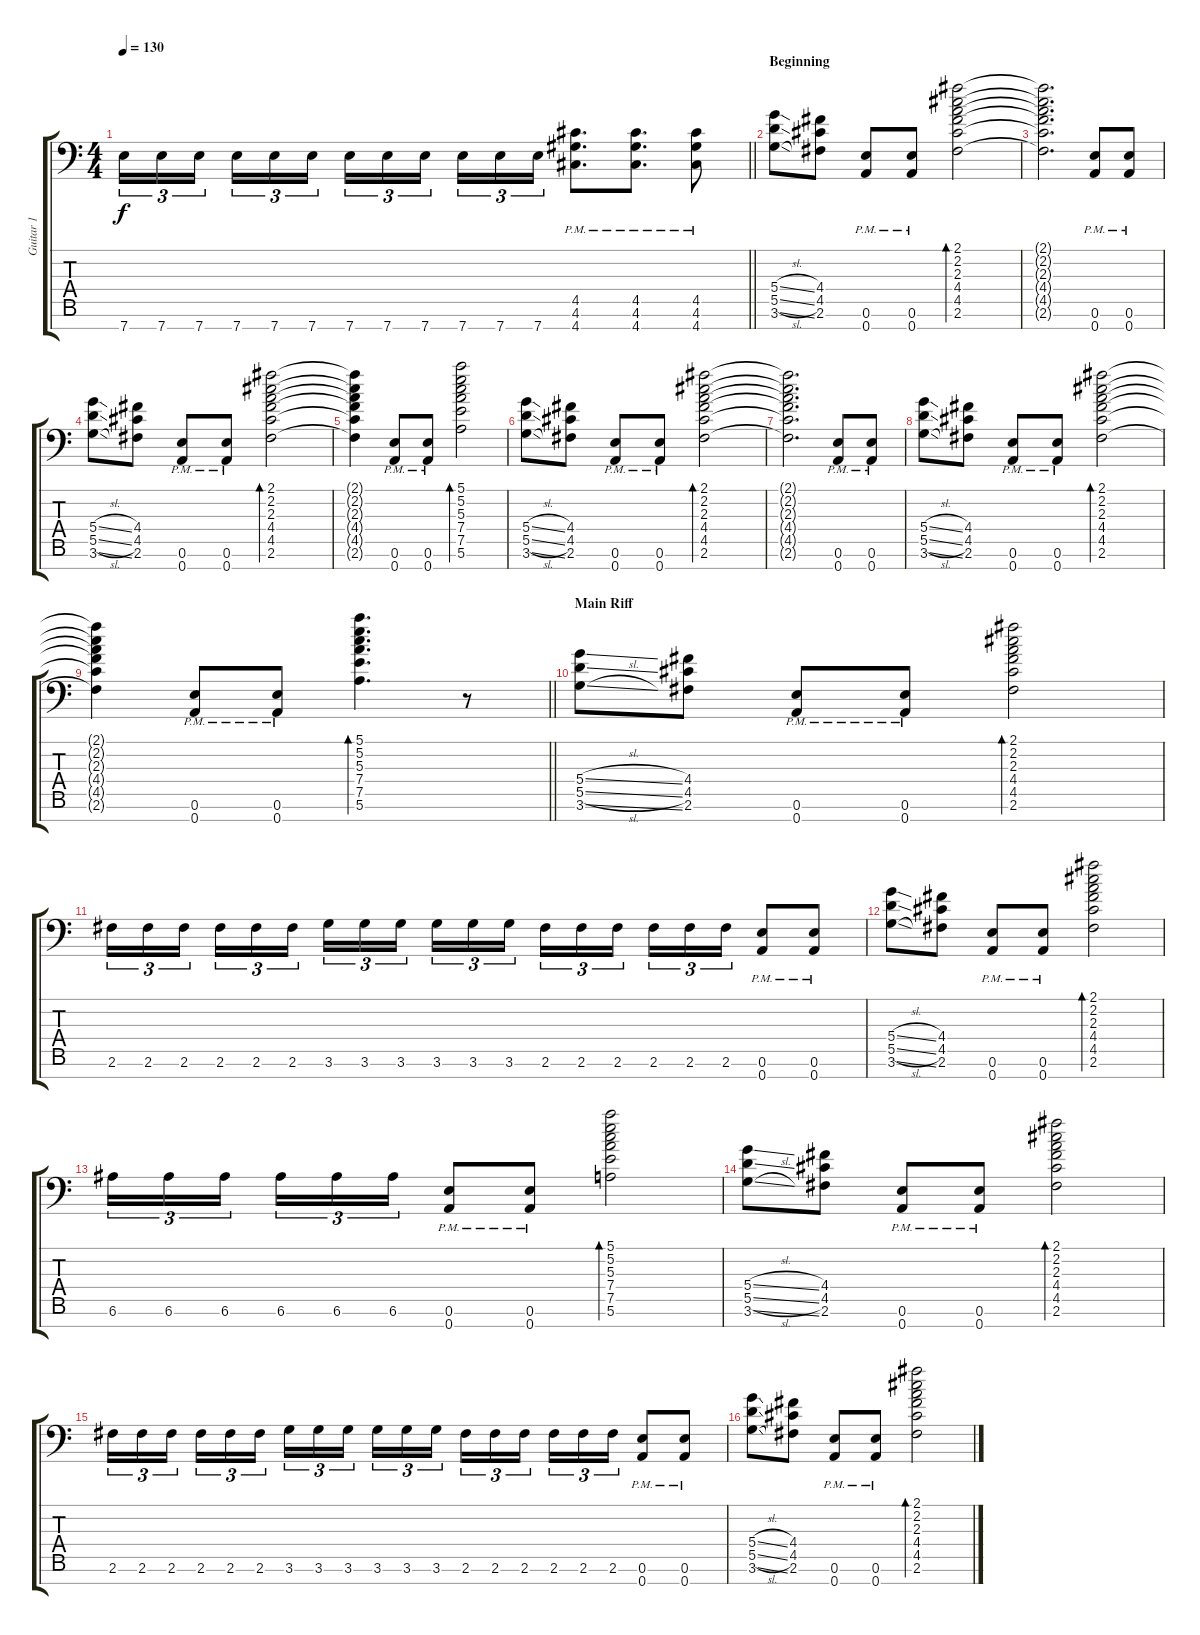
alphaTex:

\track ("Guitar 1" "Guitar 1") {instrument overdrivenguitar}
\staff {score tabs}
\tuning (E4 B3 G3 D3 A2 E2 A1) {hide}
\ts (4 4)
\tempo 130
\clef f4
\barLineRight lightlight
\ks c
7.7.16{tu (3 2) dy f} 7.7.16{tu (3 2)} 7.7.16{tu (3 2) beam splitsecondary} 7.7.16{tu (3 2)} 7.7.16{tu (3 2)} 7.7.16{tu (3 2)} 7.7.16{tu (3 2)} 7.7.16{tu (3 2)} 7.7.16{tu (3 2) beam splitsecondary} 7.7.16{tu (3 2)} 7.7.16{tu (3 2)} 7.7.16{tu (3 2)} (4.5{pm} 4.6{pm} 4.7{pm}).8{d} (4.5{pm} 4.6{pm} 4.7{pm}).8{d} (4.5{pm} 4.6{pm} 4.7{pm}).8 |
\section ("" "Beginning")
(5.4{sl} 5.5{sl} 3.6{sl}).8{volume 14} (4.4 4.5 2.6).8 (0.6{pm} 0.7{pm}).8 (0.6{pm} 0.7{pm}).8 (2.1 2.2 2.3 4.4 4.5 2.6).2{bd 60} |
(2.1{t} 2.2{t} 2.3{t} 4.4{t} 4.5{t} 2.6{t}).2{d} (0.6{pm} 0.7{pm}).8 (0.6{pm} 0.7{pm}).8 |
(5.4{sl} 5.5{sl} 3.6{sl}).8 (4.4 4.5 2.6).8 (0.6{pm} 0.7{pm}).8 (0.6{pm} 0.7{pm}).8 (2.1 2.2 2.3 4.4 4.5 2.6).2{bd 60} |
(2.1{t} 2.2{t} 2.3{t} 4.4{t} 4.5{t} 2.6{t}).4 (0.6{pm} 0.7{pm}).8 (0.6{pm} 0.7{pm}).8 (5.1 5.2 5.3 7.4 7.5 5.6).2{bd 60} |
(5.4{sl} 5.5{sl} 3.6{sl}).8 (4.4 4.5 2.6).8 (0.6{pm} 0.7{pm}).8 (0.6{pm} 0.7{pm}).8 (2.1 2.2 2.3 4.4 4.5 2.6).2{bd 60} |
(2.1{t} 2.2{t} 2.3{t} 4.4{t} 4.5{t} 2.6{t}).2{d} (0.6{pm} 0.7{pm}).8 (0.6{pm} 0.7{pm}).8 |
(5.4{sl} 5.5{sl} 3.6{sl}).8 (4.4 4.5 2.6).8 (0.6{pm} 0.7{pm}).8 (0.6{pm} 0.7{pm}).8 (2.1 2.2 2.3 4.4 4.5 2.6).2{bd 60} |
\barLineRight lightlight
(2.1{t} 2.2{t} 2.3{t} 4.4{t} 4.5{t} 2.6{t}).4 (0.6{pm} 0.7{pm}).8 (0.6{pm} 0.7{pm}).8 (5.1 5.2 5.3 7.4 7.5 5.6).4{d bd 60} r.8 |
\section ("" "Main Riff")
(5.4{sl} 5.5{sl} 3.6{sl}).8 (4.4 4.5 2.6).8 (0.6{pm} 0.7{pm}).8 (0.6{pm} 0.7{pm}).8 (2.1 2.2 2.3 4.4 4.5 2.6).2{bd 60} |
2.6.16{tu (3 2)} 2.6.16{tu (3 2)} 2.6.16{tu (3 2) beam splitsecondary} 2.6.16{tu (3 2)} 2.6.16{tu (3 2)} 2.6.16{tu (3 2)} 3.6.16{tu (3 2)} 3.6.16{tu (3 2)} 3.6.16{tu (3 2) beam splitsecondary} 3.6.16{tu (3 2)} 3.6.16{tu (3 2)} 3.6.16{tu (3 2)} 2.6.16{tu (3 2)} 2.6.16{tu (3 2)} 2.6.16{tu (3 2) beam splitsecondary} 2.6.16{tu (3 2)} 2.6.16{tu (3 2)} 2.6.16{tu (3 2)} (0.6{pm} 0.7{pm}).8 (0.6{pm} 0.7{pm}).8 |
(5.4{sl} 5.5{sl} 3.6{sl}).8 (4.4 4.5 2.6).8 (0.6{pm} 0.7{pm}).8 (0.6{pm} 0.7{pm}).8 (2.1 2.2 2.3 4.4 4.5 2.6).2{bd 60} |
6.6.16{tu (3 2)} 6.6.16{tu (3 2)} 6.6.16{tu (3 2) beam splitsecondary} 6.6.16{tu (3 2)} 6.6.16{tu (3 2)} 6.6.16{tu (3 2)} (0.6{pm} 0.7{pm}).8 (0.6{pm} 0.7{pm}).8 (5.1 5.2 5.3 7.4 7.5 5.6).2{bd 60} |
(5.4{sl} 5.5{sl} 3.6{sl}).8 (4.4 4.5 2.6).8 (0.6{pm} 0.7{pm}).8 (0.6{pm} 0.7{pm}).8 (2.1 2.2 2.3 4.4 4.5 2.6).2{bd 60} |
2.6.16{tu (3 2)} 2.6.16{tu (3 2)} 2.6.16{tu (3 2) beam splitsecondary} 2.6.16{tu (3 2)} 2.6.16{tu (3 2)} 2.6.16{tu (3 2)} 3.6.16{tu (3 2)} 3.6.16{tu (3 2)} 3.6.16{tu (3 2) beam splitsecondary} 3.6.16{tu (3 2)} 3.6.16{tu (3 2)} 3.6.16{tu (3 2)} 2.6.16{tu (3 2)} 2.6.16{tu (3 2)} 2.6.16{tu (3 2) beam splitsecondary} 2.6.16{tu (3 2)} 2.6.16{tu (3 2)} 2.6.16{tu (3 2)} (0.6{pm} 0.7{pm}).8 (0.6{pm} 0.7{pm}).8 |
(5.4{sl} 5.5{sl} 3.6{sl}).8 (4.4 4.5 2.6).8 (0.6{pm} 0.7{pm}).8 (0.6{pm} 0.7{pm}).8 (2.1 2.2 2.3 4.4 4.5 2.6).2{bd 60}
